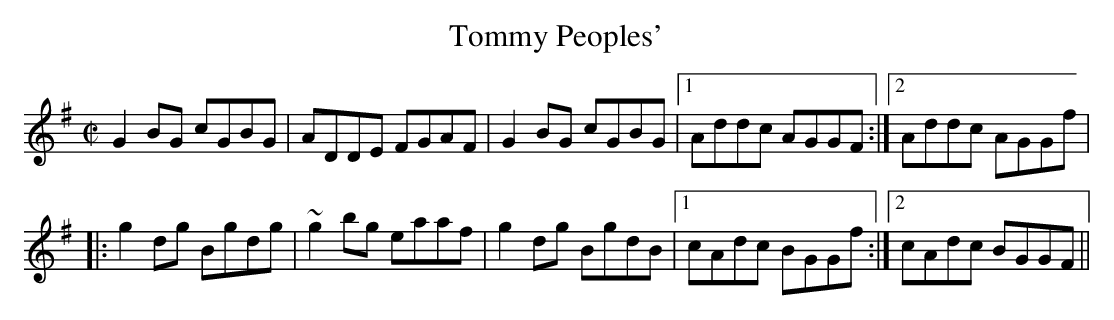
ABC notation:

X:1
T:Tommy Peoples'
M:C|
L:1/8
K:G
G2BG cGBG|ADDE FGAF|G2BG cGBG|1 Addc AGGF:|2 Addc AGGf|
!|:g2dg Bgdg|~g2bg eaaf|g2dg BgdB|1cAdc BGGf:|2cAdc BGGF||
